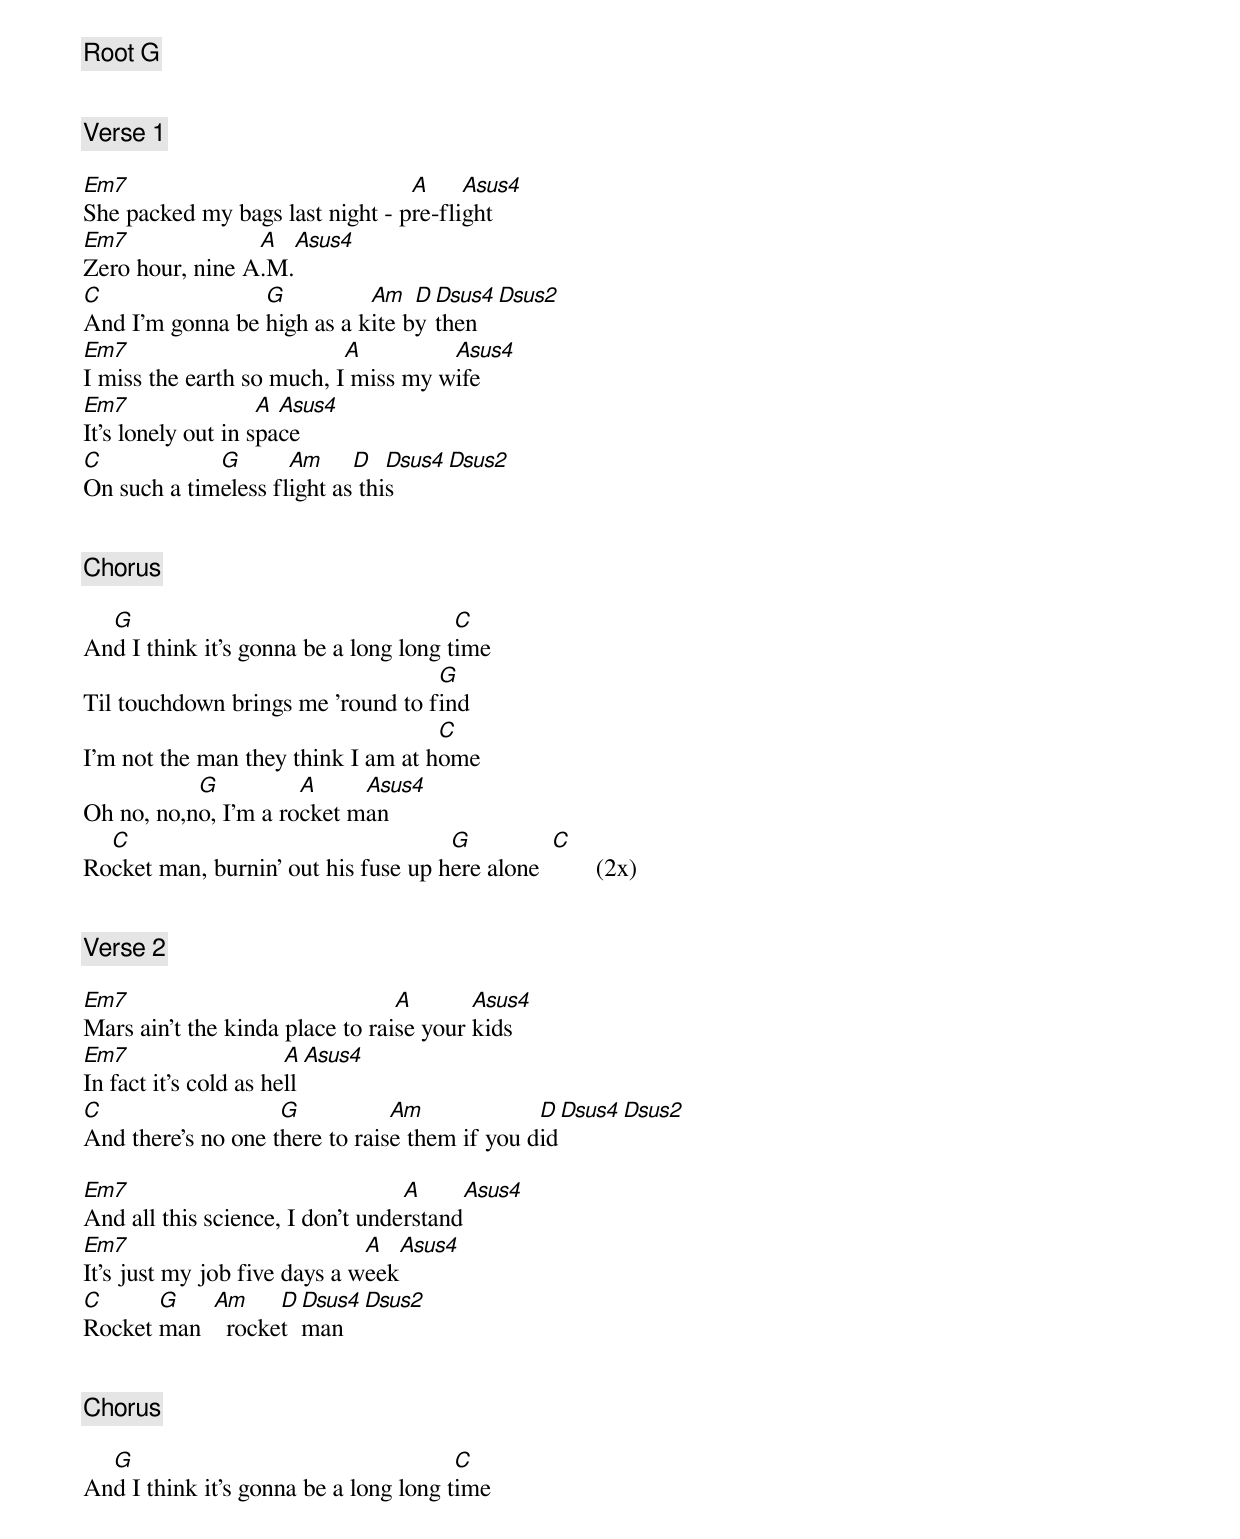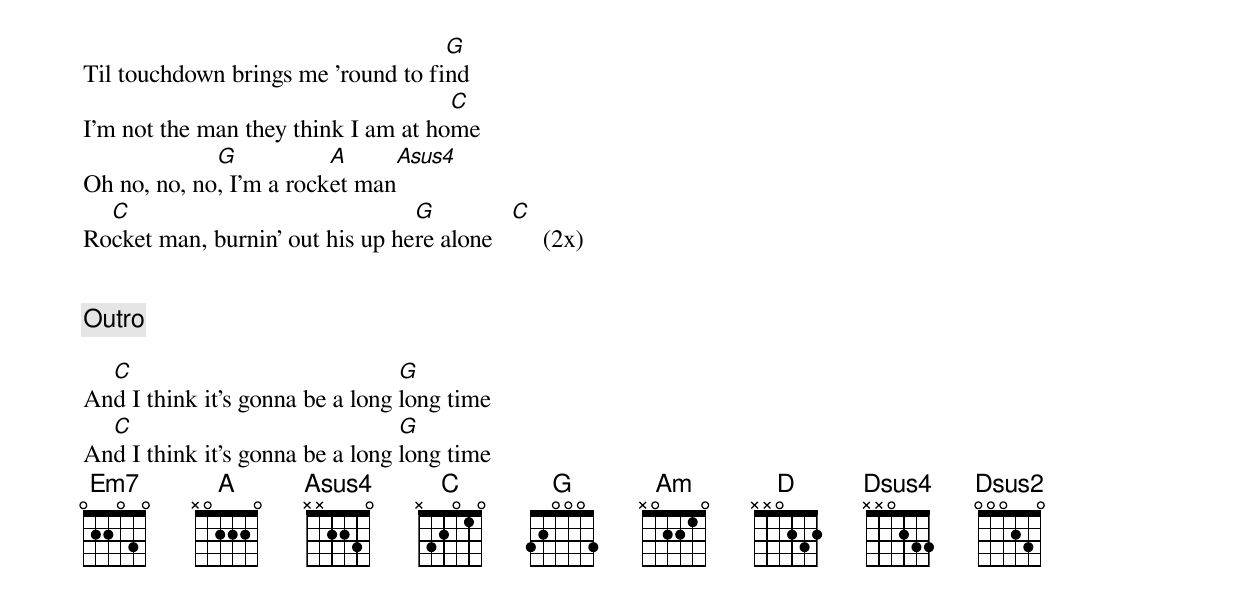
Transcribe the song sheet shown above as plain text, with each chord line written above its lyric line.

[Root] G


[Verse 1]

Em7                              A     Asus4
She packed my bags last night - pre-flight
Em7              A  Asus4
Zero hour, nine A.M.
C                G          Am   D Dsus4 Dsus2
And I'm gonna be high as a kite by then
Em7                        A         Asus4
I miss the earth so much, I miss my wife
Em7                 A Asus4
It's lonely out in space
C            G       Am     D   Dsus4 Dsus2
On such a timeless flight as this


[Chorus]

  G                                    C
And I think it's gonna be a long long time
                                   G
Til touchdown brings me 'round to find
                                    C
I'm not the man they think I am at home
           G          A     Asus4
Oh no, no,no, I'm a rocket man
  C                                  G          C
Rocket man, burnin' out his fuse up here alone         (2x)


[Verse 2]

Em7                              A       Asus4
Mars ain't the kinda place to raise your kids
Em7                    A  Asus4
In fact it's cold as hell
C                   G           Am             D Dsus4 Dsus2
And there's no one there to raise them if you did

Em7                               A      Asus4
And all this science, I don't understand
Em7                           A   Asus4
It's just my job five days a week
C      G    Am     D Dsus4 Dsus2
Rocket man    rocket man


[Chorus]

  G                                    C
And I think it's gonna be a long long time
                                    G
Til touchdown brings me 'round to find
                                     C
I'm not the man they think I am at home
             G           A     Asus4
Oh no, no, no, I'm a rocket man
  C                              G          C
Rocket man, burnin' out his up here alone        (2x)


[Outro]

  C                              G
And I think it's gonna be a long long time
  C                              G
And I think it's gonna be a long long time
